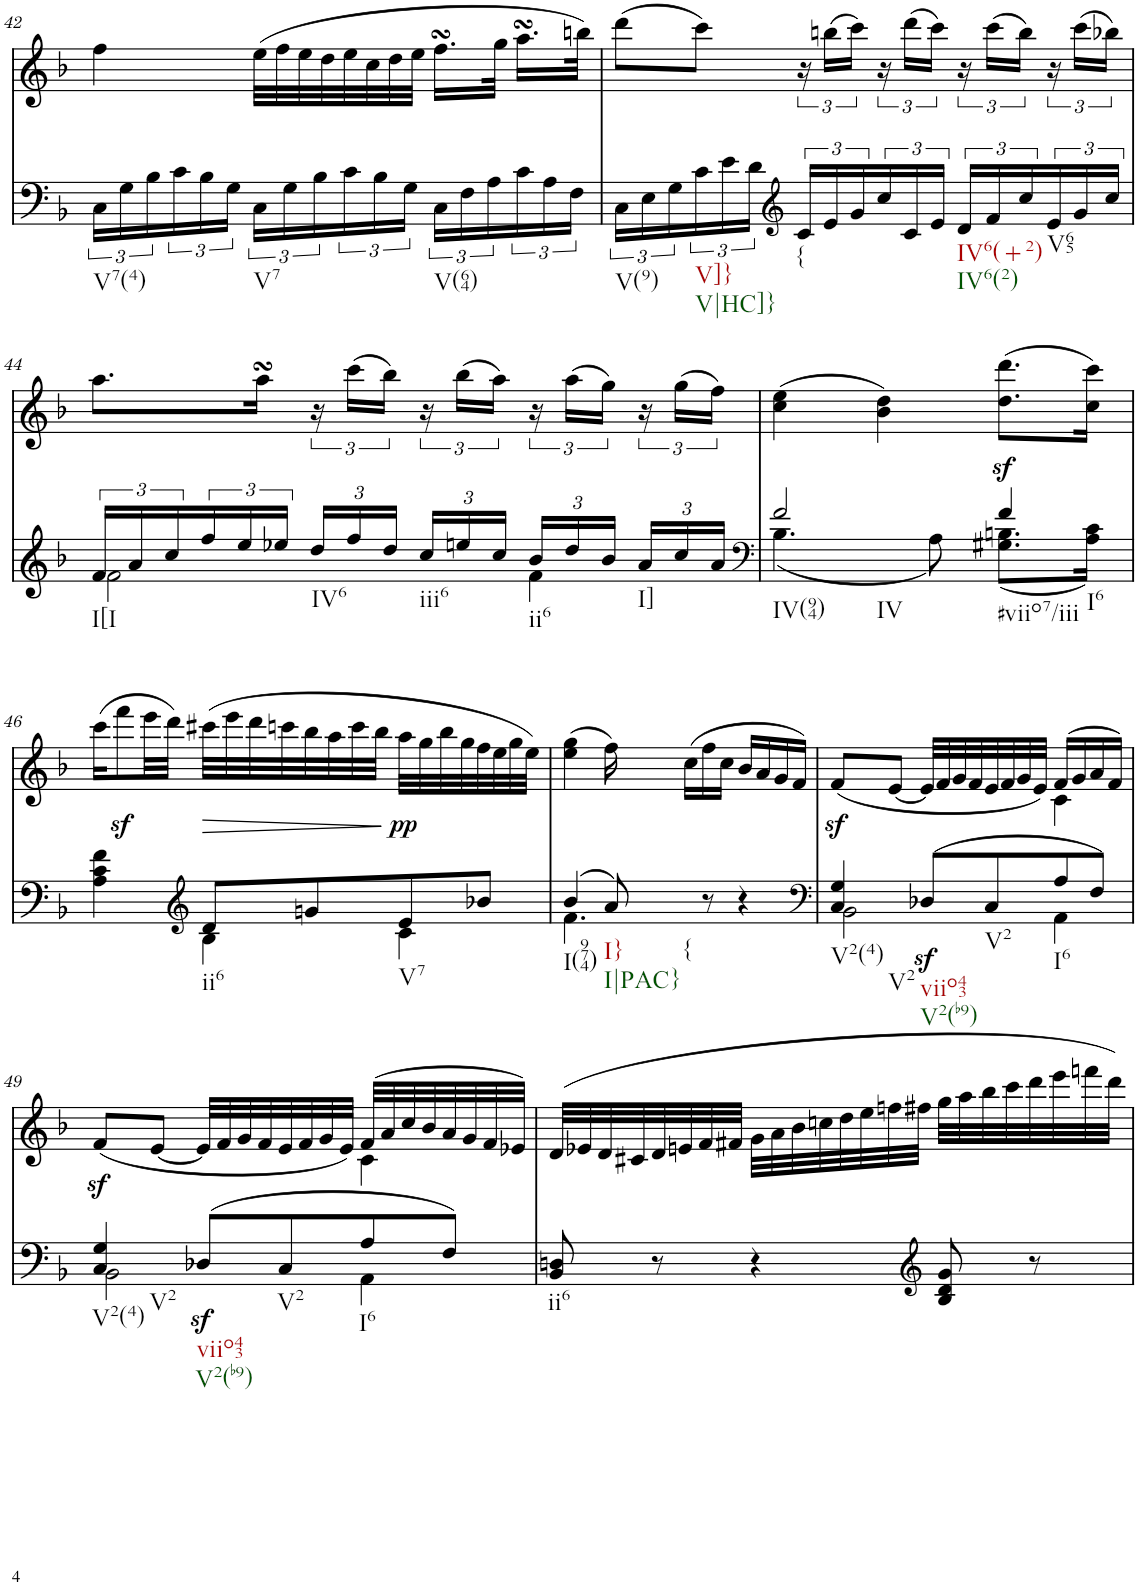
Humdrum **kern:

**kern	**dynam	**kern	**dynam
*part2	*part2	*part1	*part1
*staff2	*staff2	*staff1	*staff1
*I"piano	*	*I"piano	*
*I'Pno	*	*I'Pno	*
!!LO:PB:g=z
*clefF4	*	*clefG2	*
*k[b-]	*	*k[b-]	*
*F:	*	*F:	*
*M3/4	*	*M3/4	*
=42	=42	=42	=42
!LO:TX:b:t=V7(4)	!	!	!
24C\LL	.	4ff\	.
24G\	.	.	.
24B-\	.	.	.
24c\	.	.	.
24B-\	.	.	.
24G\JJ	.	.	.
!LO:TX:b:t=V7	!	!	!
24C\LL	.	(32ee\LLL	.
.	.	32ff\	.
24G\	.	.	.
.	.	32ee\	.
24B-\	.	.	.
.	.	32dd\	.
24c\	.	32ee\	.
.	.	32cc\	.
24B-\	.	.	.
.	.	32dd\	.
24G\JJ	.	.	.
.	.	32ee\JJJ	.
!LO:TX:b:t=V(64)	!	!	!
24C\LL	.	16.ffsSSs\LL	.
24F\	.	.	.
24A\	.	.	.
.	.	32gg\JJk	.
24c\	.	16.aasSsS\LL	.
24A\	.	.	.
24F\JJ	.	.	.
.	.	32bbn\JJk)	.
=43	=43	=43	=43
!LO:TX:b:t=V(9)	!	!	!
24C\LL	.	(8ddd\L	.
24E\	.	.	.
24G\	.	.	.
!LO:TX:b:t=V]}	!	!	!
!LO:TX:b:t=V|HC]}	!	!	!
24c\	.	8ccc\J)	.
24e\	.	.	.
24d\JJ	.	.	.
*clefG2	*	*	*
!LO:TX:b:t={	!	!	!
24c/LL	.	24r	.
24e/	.	(24bbn\LL	.
24g/	.	24ccc\JJ)	.
24cc/	.	24r	.
24c/	.	(24ddd\LL	.
24e/JJ	.	24ccc\JJ)	.
!LO:TX:b:t=IV6(+2)	!	!	!
!LO:TX:b:t=IV6(2)	!	!	!
24d/LL	.	24r	.
24f/	.	(24ccc\LL	.
24cc/	.	24bb\JJ)	.
!LO:TX:b:t=V65	!	!	!
24e/	.	24r	.
24g/	.	(24ccc\LL	.
24cc/JJ	.	24bb-X\JJ)	.
!!LO:LB:g=z
=44	=44	=44	=44
*^	*	*	*
!LO:TX:b:t=I[I	!	!	!	!
24f/LL	2f\	.	8.aa\L	.
24a/	.	.	.	.
24cc/	.	.	.	.
24ff/	.	.	.	.
24ee/	.	.	.	.
.	.	.	16aasSsS\Jk	.
24ee-X/JJ	.	.	.	.
*Xbrackettup	*	*	*	*
!LO:TX:b:t=IV6	!	!	!	!
24dd/LL	.	.	24r	.
24ff/	.	.	(24ccc\LL	.
24dd/JJ	.	.	24bb-\JJ)	.
!LO:TX:b:t=iii6	!	!	!	!
24cc/LL	.	.	24r	.
24een/	.	.	(24bb-\LL	.
24cc/JJ	.	.	24aa\JJ)	.
!LO:TX:b:t=ii6	!	!	!	!
24b-/LL	4f\	.	24r	.
24dd/	.	.	(24aa\LL	.
24b-/JJ	.	.	24gg\JJ)	.
!LO:TX:b:t=I]	!	!	!	!
24a/LL	.	.	24r	.
24cc/	.	.	(24gg\LL	.
24a/JJ	.	.	24ff\JJ)	.
=45	=45	=45	=45	=45
*clefF4	*	*	*	*
!LO:TX:b:t=IV(94)	!	!	!	!
!LO:TX:b:t=IV	!	!	!	!
2f/	(4.B-\	.	(4cc\ 4ee\	.
.	.	.	4b-\ 4dd\)	.
.	8A\)	.	.	.
!LO:TX:b:t=#viio7/iii	!	!	!	!
!LO:TX:b:t=I6	!	!	!	!
4f/	(8.G#X\ 8.Bn\L	.	(8.dd\z< 8.ddd\z<L	.
.	16A\ 16c\Jk)	.	16cc\ 16ccc\Jk)	.
!!LO:LB:g=z
=46	=46	=46	=46	=46
4ryy	4A\ 4c\ 4f\	.	(16ccc\KL	.
.	.	.	8fffz<\	.
.	.	.	32eee\LL	.
.	.	.	32ddd\JJJ)	.
*clefG2	*	*	*	*
!LO:TX:b:t=ii6	!	!	!	!
!	!	!	!	!LO:HP:b
8d/L	4B-\	.	(32ccc#X\LLL	>
.	.	.	32eee\	.
.	.	.	32ddd\	.
.	.	.	32cccn\	.
8gn/	.	.	32bb-\	.
.	.	.	32aa\	.
.	.	.	32ccc\	.
.	.	.	32bb-\JJJ	.
!LO:TX:b:t=V7	!	!	!	!
!	!	!	!	!LO:DY:n=1:b
8e/	4c\	.	32aa\LLL	] pp
.	.	.	32gg\	.
.	.	.	32bb-\	.
.	.	.	32gg\	.
8b-X/J	.	.	32ff\	.
.	.	.	32ee\	.
.	.	.	32gg\	.
.	.	.	32ee\JJJ)	.
=47	=47	=47	=47	=47
!LO:TX:b:t=I(974)	!	!	!	!
(4b-/	4.f\	.	(4ee\ 4gg\	.
!LO:TX:b:t=I}	!	!	!	!
!LO:TX:b:t=I|PAC}	!	!	!	!
!LO:TX:b:t={	!	!	!	!
8a/)	.	.	16ff\)	.
.	.	.	(16cc\LL	.
8r	4.ryy	.	16ff\	.
.	.	.	16cc\JJ	.
4r	.	.	16b-/LL	.
.	.	.	16a/	.
.	.	.	16g/	.
.	.	.	16f/JJ)	.
=48	=48	=48	=48	=48
*clefF4	*	*	*	*
*	*	*	*^	*
!LO:TX:b:t=V2(4)	!	!	!	!	!
!LO:TX:b:t=V2	!	!	!	!	!
!	!	!	!	!	!LO:DY:b
4C/ 4G/	2BB-\	.	(8f/L	2ryy	sf
.	.	.	[8e/J	.	.
!LO:TX:b:t=viio43	!	!	!	!	!
!LO:TX:b:t=V2(b9)	!	!	!	!	!
!	!	!LO:DY:b	!	!	!
(8D-X/L	.	sf	32e/LLL]	.	.
.	.	.	32f/	.	.
.	.	.	32g/	.	.
.	.	.	32f/	.	.
!LO:TX:b:t=V2	!	!	!	!	!
8C/	.	.	32e/	.	.
.	.	.	32f/	.	.
.	.	.	32g/	.	.
.	.	.	32e/JJJ)	.	.
!LO:TX:b:t=I6	!	!	!	!	!
8A/	4AA\	.	(16f/LL	4c\	.
.	.	.	16g/	.	.
8F/J)	.	.	16a/	.	.
.	.	.	16f/JJ)	.	.
!!LO:LB:g=z	!!
=49	=49	=49	=49	=49	=49
!LO:TX:b:t=V2(4)	!	!	!	!	!
!LO:TX:b:t=V2	!	!	!	!	!
!	!	!	!	!	!LO:DY:b
4C/ 4G/	2BB-\	.	(8f/L	2ryy	sf
.	.	.	[8e/J	.	.
!LO:TX:b:t=viio43	!	!	!	!	!
!LO:TX:b:t=V2(b9)	!	!	!	!	!
!	!	!LO:DY:b	!	!	!
(8D-X/L	.	sf	32e/LLL]	.	.
.	.	.	32f/	.	.
.	.	.	32g/	.	.
.	.	.	32f/	.	.
!LO:TX:b:t=V2	!	!	!	!	!
8C/	.	.	32e/	.	.
.	.	.	32f/	.	.
.	.	.	32g/	.	.
.	.	.	32e/JJJ)	.	.
!LO:TX:b:t=I6	!	!	!	!	!
8A/	4AA\	.	(32f/LLL	4c\	.
.	.	.	32a/	.	.
.	.	.	32cc/	.	.
.	.	.	32b-/	.	.
8F/J)	.	.	32a/	.	.
.	.	.	32g/	.	.
.	.	.	32f/	.	.
.	.	.	32e-X/JJJ)	.	.
*v	*v	*	*	*	*
*	*	*v	*v	*
=50	=50	=50	=50
!LO:TX:b:t=ii6	!	!	!
8BB-/ 8Dn/	.	(32d/LLL	.
.	.	32e-X/	.
.	.	32d/	.
.	.	32c#X/	.
8r	.	32d/	.
.	.	32en/	.
.	.	32f/	.
.	.	32f#X/JJJ	.
4r	.	32g\LLL	.
.	.	32a\	.
.	.	32b-\	.
.	.	32ccn\	.
.	.	32dd\	.
.	.	32ee\	.
.	.	32ffn\	.
.	.	32ff#X\JJJ	.
*clefG2	*	*	*
8B-/ 8d/ 8g/	.	32gg\LLL	.
.	.	32aa\	.
.	.	32bb-\	.
.	.	32ccc\	.
8r	.	32ddd\	.
.	.	32eee\	.
.	.	32fffn\	.
.	.	32ddd\JJJ)	.
=	=	=	=
*-	*-	*-	*-
